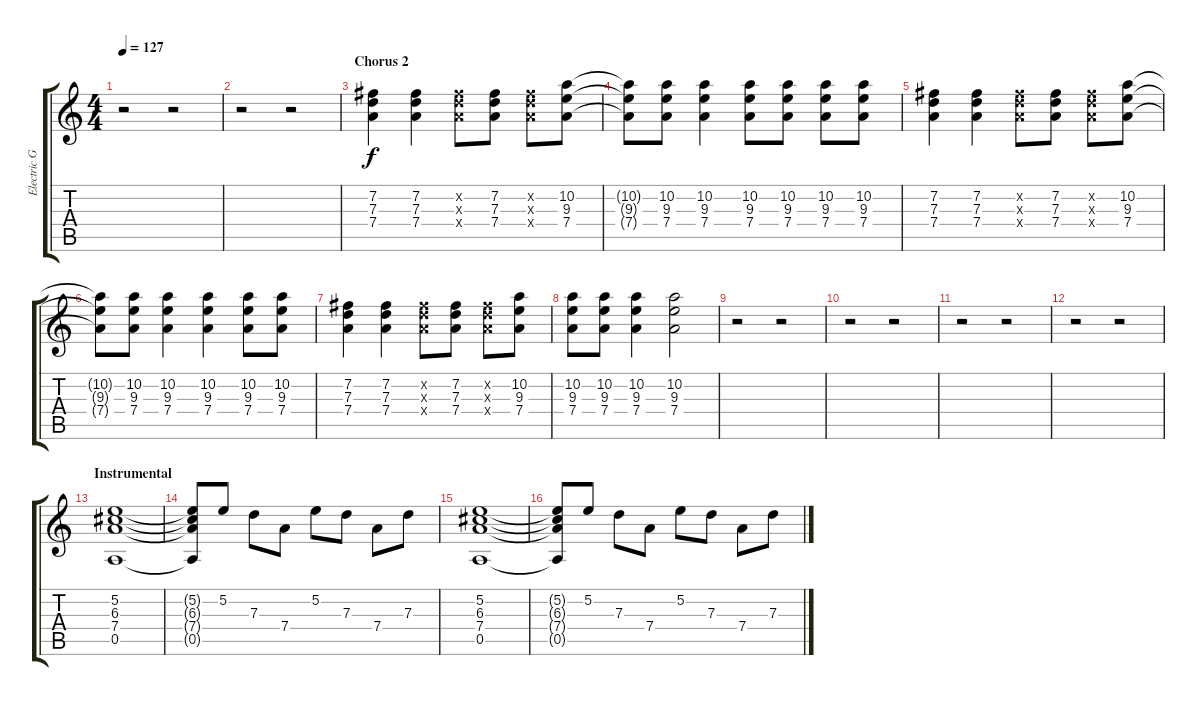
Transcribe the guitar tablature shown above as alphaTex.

\track ("Electric Guitar 3 (Right)" "Electric G") {instrument electricguitarclean}
\staff {score tabs}
\tuning (E4 B3 G3 D3 A2 E2) {hide}
\ts (4 4)
\tempo 127
\clef g2
\ks c
r.2{dy f} r.2 |
r.2 r.2 |
\section ("" "Chorus 2")
(7.2 7.3 7.4).4 (7.2 7.3 7.4).4 (7.2{x} 7.3{x} 7.4{x}).8 (7.2 7.3 7.4).8 (7.2{x} 7.3{x} 7.4{x}).8 (10.2 9.3 7.4).8 |
(10.2{t} 9.3{t} 7.4{t}).8 (10.2 9.3 7.4).8 (10.2 9.3 7.4).4 (10.2 9.3 7.4).8 (10.2 9.3 7.4).8 (10.2 9.3 7.4).8 (10.2 9.3 7.4).8 |
(7.2 7.3 7.4).4 (7.2 7.3 7.4).4 (7.2{x} 7.3{x} 7.4{x}).8 (7.2 7.3 7.4).8 (7.2{x} 7.3{x} 7.4{x}).8 (10.2 9.3 7.4).8 |
(10.2{t} 9.3{t} 7.4{t}).8 (10.2 9.3 7.4).8 (10.2 9.3 7.4).4 (10.2 9.3 7.4).4 (10.2 9.3 7.4).8 (10.2 9.3 7.4).8 |
(7.2 7.3 7.4).4 (7.2 7.3 7.4).4 (7.2{x} 7.3{x} 7.4{x}).8 (7.2 7.3 7.4).8 (7.2{x} 7.3{x} 7.4{x}).8 (10.2 9.3 7.4).8 |
(10.2 9.3 7.4).8 (10.2 9.3 7.4).8 (10.2 9.3 7.4).4 (10.2 9.3 7.4).2 |
r.2 r.2 |
r.2 r.2 |
r.2 r.2 |
r.2 r.2 |
\section ("" "Instrumental")
(5.2 6.3 7.4 0.5).1 |
(5.2{t} 6.3{t} 7.4{t} 0.5{t}).8 5.2.8 7.3.8 7.4.8 5.2.8 7.3.8 7.4.8 7.3.8 |
(5.2 6.3 7.4 0.5).1 |
(5.2{t} 6.3{t} 7.4{t} 0.5{t}).8 5.2.8 7.3.8 7.4.8 5.2.8 7.3.8 7.4.8 7.3.8
